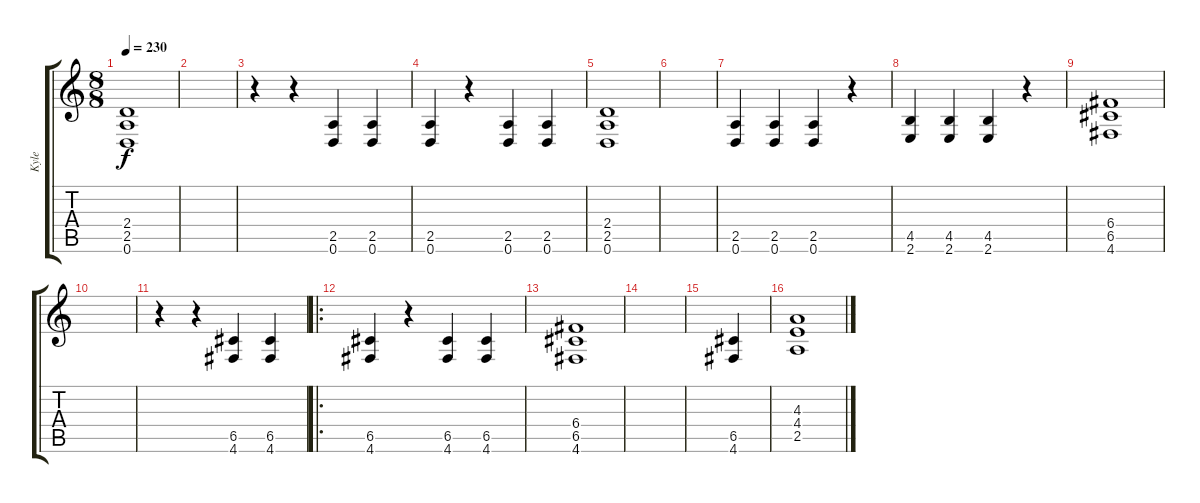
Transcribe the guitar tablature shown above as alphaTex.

\track ("Kyle" "Kyle") {instrument distortionguitar}
\staff {score tabs}
\tuning (D4 A3 F3 C3 G2 D2) {hide}
\ts (8 8)
\tempo 230
\clef g2
\ks c
(2.4 2.5 0.6).1{dy f} |
|
r.4 r.4 (2.5 0.6).4 (2.5 0.6).4 |
(2.5 0.6).4 r.4 (2.5 0.6).4 (2.5 0.6).4 |
(2.4 2.5 0.6).1 |
|
(2.5 0.6).4 (2.5 0.6).4 (2.5 0.6).4 r.4 |
(4.5 2.6).4 (4.5 2.6).4 (4.5 2.6).4 r.4 |
(6.4 6.5 4.6).1 |
|
r.4 r.4 (6.5 4.6).4 (6.5 4.6).4 |
\ro
(6.5 4.6).4 r.4 (6.5 4.6).4 (6.5 4.6).4 |
(6.4 6.5 4.6).1 |
|
(6.5 4.6).4 |
(4.3 4.4 2.5).1
